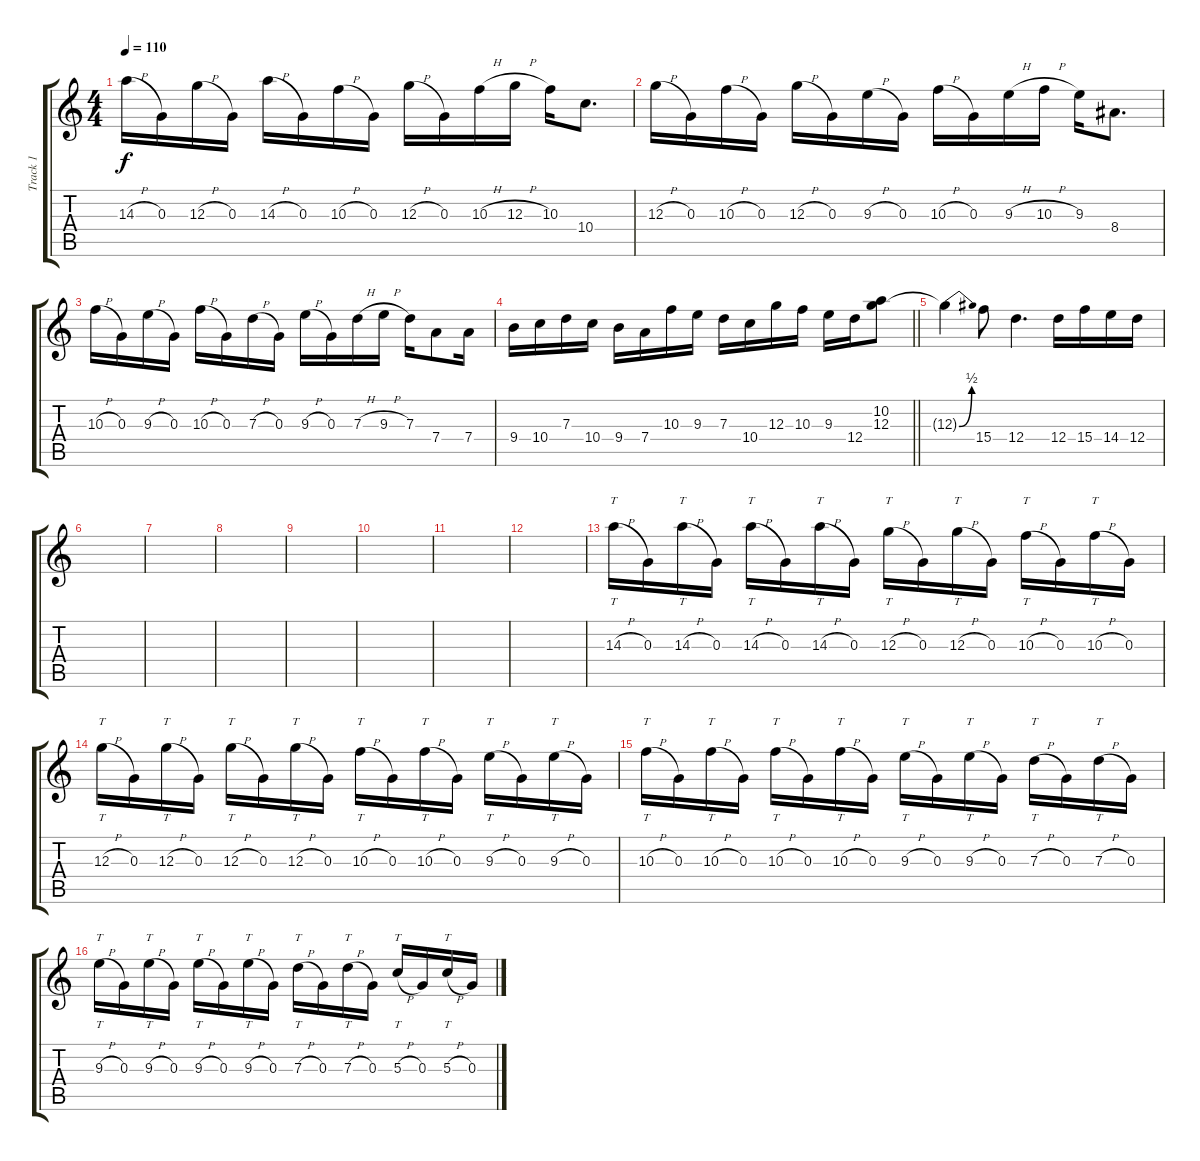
\track ("Track 1" "Track 1") {instrument distortionguitar}
\staff {score tabs}
\tuning (E4 B3 G3 D3 A2 D2) {hide}
\ts (4 4)
\tempo 110
\clef g2
\ks c
14.3{h}.16{dy f} 0.3.16 12.3{h}.16 0.3.16 14.3{h}.16 0.3.16 10.3{h}.16 0.3.16 12.3{h}.16 0.3.16 10.3{h}.16 12.3{h}.16 10.3.16 10.4.8{d} |
12.3{h}.16 0.3.16 10.3{h}.16 0.3.16 12.3{h}.16 0.3.16 9.3{h}.16 0.3.16 10.3{h}.16 0.3.16 9.3{h}.16 10.3{h}.16 9.3.16 8.4.8{d} |
10.3{h}.16 0.3.16 9.3{h}.16 0.3.16 10.3{h}.16 0.3.16 7.3{h}.16 0.3.16 9.3{h}.16 0.3.16 7.3{h}.16 9.3{h}.16 7.3.16 7.4.8 7.4.16 |
\barLineRight lightlight
9.4.16 10.4.16 7.3.16 10.4.16 9.4.16 7.4.16 10.3.16 9.3.16 7.3.16 10.4.16 12.3.16 10.3.16 9.3.16 12.4.16 (10.2 12.3).8 |
12.3{be (bend 0 0 60 2) t}.4 15.4.8 12.4.4{d} 12.4.16 15.4.16 14.4.16 12.4.16 |
|
|
|
|
|
|
|
14.3{h}.16{tt} 0.3.16 14.3{h}.16{tt} 0.3.16 14.3{h}.16{tt} 0.3.16 14.3{h}.16{tt} 0.3.16 12.3{h}.16{tt} 0.3.16 12.3{h}.16{tt} 0.3.16 10.3{h}.16{tt} 0.3.16 10.3{h}.16{tt} 0.3.16 |
12.3{h}.16{tt} 0.3.16 12.3{h}.16{tt} 0.3.16 12.3{h}.16{tt} 0.3.16 12.3{h}.16{tt} 0.3.16 10.3{h}.16{tt} 0.3.16 10.3{h}.16{tt} 0.3.16 9.3{h}.16{tt} 0.3.16 9.3{h}.16{tt} 0.3.16 |
10.3{h}.16{tt} 0.3.16 10.3{h}.16{tt} 0.3.16 10.3{h}.16{tt} 0.3.16 10.3{h}.16{tt} 0.3.16 9.3{h}.16{tt} 0.3.16 9.3{h}.16{tt} 0.3.16 7.3{h}.16{tt} 0.3.16 7.3{h}.16{tt} 0.3.16 |
9.3{h}.16{tt} 0.3.16 9.3{h}.16{tt} 0.3.16 9.3{h}.16{tt} 0.3.16 9.3{h}.16{tt} 0.3.16 7.3{h}.16{tt} 0.3.16 7.3{h}.16{tt} 0.3.16 5.3{h}.16{tt} 0.3.16 5.3{h}.16{tt} 0.3.16
